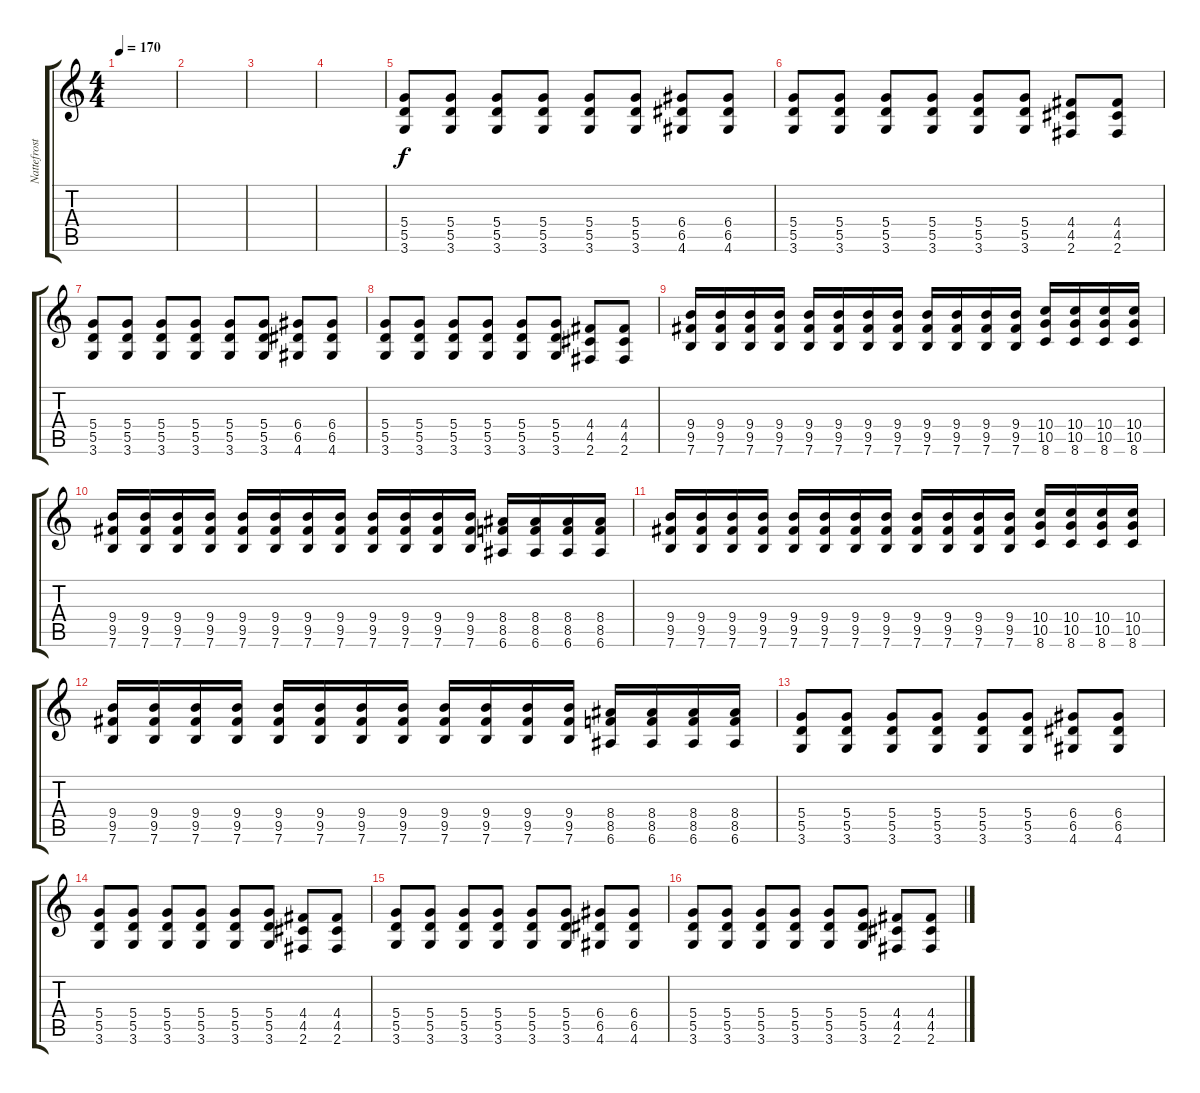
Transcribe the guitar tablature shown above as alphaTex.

\track ("Nattefrost" "Nattefrost") {instrument distortionguitar}
\staff {score tabs}
\tuning (E4 B3 G3 D3 A2 E2) {hide}
\ts (4 4)
\tempo 170
\clef g2
\ks c
|
|
|
|
(5.4 5.5 3.6).8 (5.4 5.5 3.6).8 (5.4 5.5 3.6).8 (5.4 5.5 3.6).8 (5.4 5.5 3.6).8 (5.4 5.5 3.6).8 (6.4 6.5 4.6).8 (6.4 6.5 4.6).8 |
(5.4 5.5 3.6).8 (5.4 5.5 3.6).8 (5.4 5.5 3.6).8 (5.4 5.5 3.6).8 (5.4 5.5 3.6).8 (5.4 5.5 3.6).8 (4.4 4.5 2.6).8 (4.4 4.5 2.6).8 |
(5.4 5.5 3.6).8 (5.4 5.5 3.6).8 (5.4 5.5 3.6).8 (5.4 5.5 3.6).8 (5.4 5.5 3.6).8 (5.4 5.5 3.6).8 (6.4 6.5 4.6).8 (6.4 6.5 4.6).8 |
(5.4 5.5 3.6).8 (5.4 5.5 3.6).8 (5.4 5.5 3.6).8 (5.4 5.5 3.6).8 (5.4 5.5 3.6).8 (5.4 5.5 3.6).8 (4.4 4.5 2.6).8 (4.4 4.5 2.6).8 |
(9.4 9.5 7.6).16 (9.4 9.5 7.6).16 (9.4 9.5 7.6).16 (9.4 9.5 7.6).16 (9.4 9.5 7.6).16 (9.4 9.5 7.6).16 (9.4 9.5 7.6).16 (9.4 9.5 7.6).16 (9.4 9.5 7.6).16 (9.4 9.5 7.6).16 (9.4 9.5 7.6).16 (9.4 9.5 7.6).16 (10.4 10.5 8.6).16 (10.4 10.5 8.6).16 (10.4 10.5 8.6).16 (10.4 10.5 8.6).16 |
(9.4 9.5 7.6).16 (9.4 9.5 7.6).16 (9.4 9.5 7.6).16 (9.4 9.5 7.6).16 (9.4 9.5 7.6).16 (9.4 9.5 7.6).16 (9.4 9.5 7.6).16 (9.4 9.5 7.6).16 (9.4 9.5 7.6).16 (9.4 9.5 7.6).16 (9.4 9.5 7.6).16 (9.4 9.5 7.6).16 (8.4 8.5 6.6).16 (8.4 8.5 6.6).16 (8.4 8.5 6.6).16 (8.4 8.5 6.6).16 |
(9.4 9.5 7.6).16 (9.4 9.5 7.6).16 (9.4 9.5 7.6).16 (9.4 9.5 7.6).16 (9.4 9.5 7.6).16 (9.4 9.5 7.6).16 (9.4 9.5 7.6).16 (9.4 9.5 7.6).16 (9.4 9.5 7.6).16 (9.4 9.5 7.6).16 (9.4 9.5 7.6).16 (9.4 9.5 7.6).16 (10.4 10.5 8.6).16 (10.4 10.5 8.6).16 (10.4 10.5 8.6).16 (10.4 10.5 8.6).16 |
(9.4 9.5 7.6).16 (9.4 9.5 7.6).16 (9.4 9.5 7.6).16 (9.4 9.5 7.6).16 (9.4 9.5 7.6).16 (9.4 9.5 7.6).16 (9.4 9.5 7.6).16 (9.4 9.5 7.6).16 (9.4 9.5 7.6).16 (9.4 9.5 7.6).16 (9.4 9.5 7.6).16 (9.4 9.5 7.6).16 (8.4 8.5 6.6).16 (8.4 8.5 6.6).16 (8.4 8.5 6.6).16 (8.4 8.5 6.6).16 |
(5.4 5.5 3.6).8 (5.4 5.5 3.6).8 (5.4 5.5 3.6).8 (5.4 5.5 3.6).8 (5.4 5.5 3.6).8 (5.4 5.5 3.6).8 (6.4 6.5 4.6).8 (6.4 6.5 4.6).8 |
(5.4 5.5 3.6).8 (5.4 5.5 3.6).8 (5.4 5.5 3.6).8 (5.4 5.5 3.6).8 (5.4 5.5 3.6).8 (5.4 5.5 3.6).8 (4.4 4.5 2.6).8 (4.4 4.5 2.6).8 |
(5.4 5.5 3.6).8 (5.4 5.5 3.6).8 (5.4 5.5 3.6).8 (5.4 5.5 3.6).8 (5.4 5.5 3.6).8 (5.4 5.5 3.6).8 (6.4 6.5 4.6).8 (6.4 6.5 4.6).8 |
(5.4 5.5 3.6).8 (5.4 5.5 3.6).8 (5.4 5.5 3.6).8 (5.4 5.5 3.6).8 (5.4 5.5 3.6).8 (5.4 5.5 3.6).8 (4.4 4.5 2.6).8 (4.4 4.5 2.6).8
